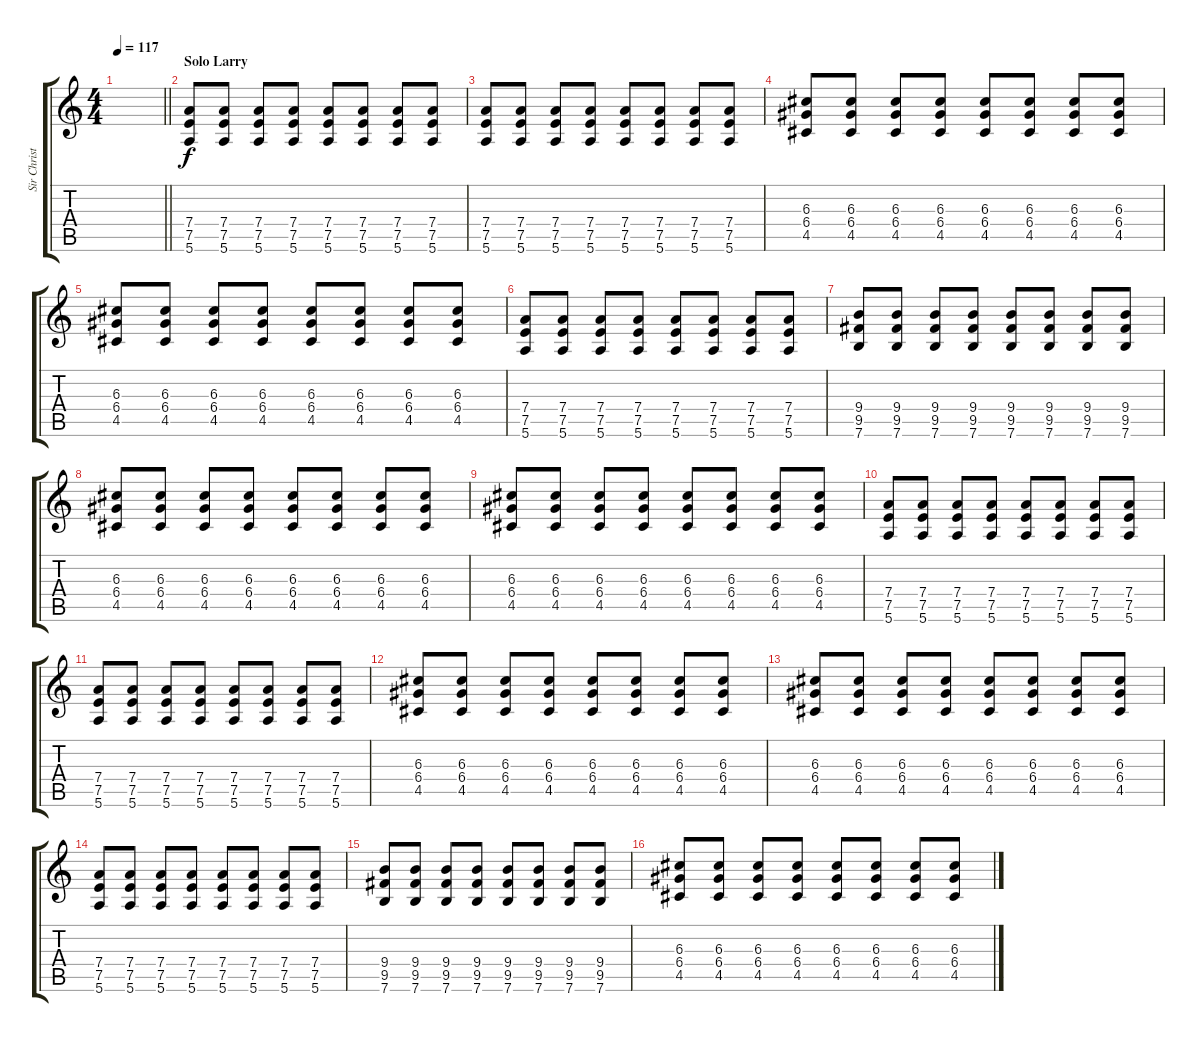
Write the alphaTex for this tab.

\track ("Sir Christus" "Sir Christ") {instrument overdrivenguitar}
\staff {score tabs}
\tuning (E4 B3 G3 D3 A2 E2) {hide}
\ts (4 4)
\tempo 117
\clef g2
\barLineRight lightlight
\ks c
|
\section ("" "Solo Larry")
(7.4 7.5 5.6).8{volume 10} (7.4 7.5 5.6).8 (7.4 7.5 5.6).8 (7.4 7.5 5.6).8 (7.4 7.5 5.6).8 (7.4 7.5 5.6).8 (7.4 7.5 5.6).8 (7.4 7.5 5.6).8 |
(7.4 7.5 5.6).8 (7.4 7.5 5.6).8 (7.4 7.5 5.6).8 (7.4 7.5 5.6).8 (7.4 7.5 5.6).8 (7.4 7.5 5.6).8 (7.4 7.5 5.6).8 (7.4 7.5 5.6).8 |
(6.3 6.4 4.5).8 (6.3 6.4 4.5).8 (6.3 6.4 4.5).8 (6.3 6.4 4.5).8 (6.3 6.4 4.5).8 (6.3 6.4 4.5).8 (6.3 6.4 4.5).8 (6.3 6.4 4.5).8 |
(6.3 6.4 4.5).8 (6.3 6.4 4.5).8 (6.3 6.4 4.5).8 (6.3 6.4 4.5).8 (6.3 6.4 4.5).8 (6.3 6.4 4.5).8 (6.3 6.4 4.5).8 (6.3 6.4 4.5).8 |
(7.4 7.5 5.6).8{volume 10} (7.4 7.5 5.6).8 (7.4 7.5 5.6).8 (7.4 7.5 5.6).8 (7.4 7.5 5.6).8 (7.4 7.5 5.6).8 (7.4 7.5 5.6).8 (7.4 7.5 5.6).8 |
(9.4 9.5 7.6).8 (9.4 9.5 7.6).8 (9.4 9.5 7.6).8 (9.4 9.5 7.6).8 (9.4 9.5 7.6).8 (9.4 9.5 7.6).8 (9.4 9.5 7.6).8 (9.4 9.5 7.6).8 |
(6.3 6.4 4.5).8 (6.3 6.4 4.5).8 (6.3 6.4 4.5).8 (6.3 6.4 4.5).8 (6.3 6.4 4.5).8 (6.3 6.4 4.5).8 (6.3 6.4 4.5).8 (6.3 6.4 4.5).8 |
(6.3 6.4 4.5).8 (6.3 6.4 4.5).8 (6.3 6.4 4.5).8 (6.3 6.4 4.5).8 (6.3 6.4 4.5).8 (6.3 6.4 4.5).8 (6.3 6.4 4.5).8 (6.3 6.4 4.5).8 |
(7.4 7.5 5.6).8{volume 10} (7.4 7.5 5.6).8 (7.4 7.5 5.6).8 (7.4 7.5 5.6).8 (7.4 7.5 5.6).8 (7.4 7.5 5.6).8 (7.4 7.5 5.6).8 (7.4 7.5 5.6).8 |
(7.4 7.5 5.6).8 (7.4 7.5 5.6).8 (7.4 7.5 5.6).8 (7.4 7.5 5.6).8 (7.4 7.5 5.6).8 (7.4 7.5 5.6).8 (7.4 7.5 5.6).8 (7.4 7.5 5.6).8 |
(6.3 6.4 4.5).8 (6.3 6.4 4.5).8 (6.3 6.4 4.5).8 (6.3 6.4 4.5).8 (6.3 6.4 4.5).8 (6.3 6.4 4.5).8 (6.3 6.4 4.5).8 (6.3 6.4 4.5).8 |
(6.3 6.4 4.5).8 (6.3 6.4 4.5).8 (6.3 6.4 4.5).8 (6.3 6.4 4.5).8 (6.3 6.4 4.5).8 (6.3 6.4 4.5).8 (6.3 6.4 4.5).8 (6.3 6.4 4.5).8 |
(7.4 7.5 5.6).8{volume 10} (7.4 7.5 5.6).8 (7.4 7.5 5.6).8 (7.4 7.5 5.6).8 (7.4 7.5 5.6).8 (7.4 7.5 5.6).8 (7.4 7.5 5.6).8 (7.4 7.5 5.6).8 |
(9.4 9.5 7.6).8 (9.4 9.5 7.6).8 (9.4 9.5 7.6).8 (9.4 9.5 7.6).8 (9.4 9.5 7.6).8 (9.4 9.5 7.6).8 (9.4 9.5 7.6).8 (9.4 9.5 7.6).8 |
(6.3 6.4 4.5).8 (6.3 6.4 4.5).8 (6.3 6.4 4.5).8 (6.3 6.4 4.5).8 (6.3 6.4 4.5).8 (6.3 6.4 4.5).8 (6.3 6.4 4.5).8 (6.3 6.4 4.5).8
